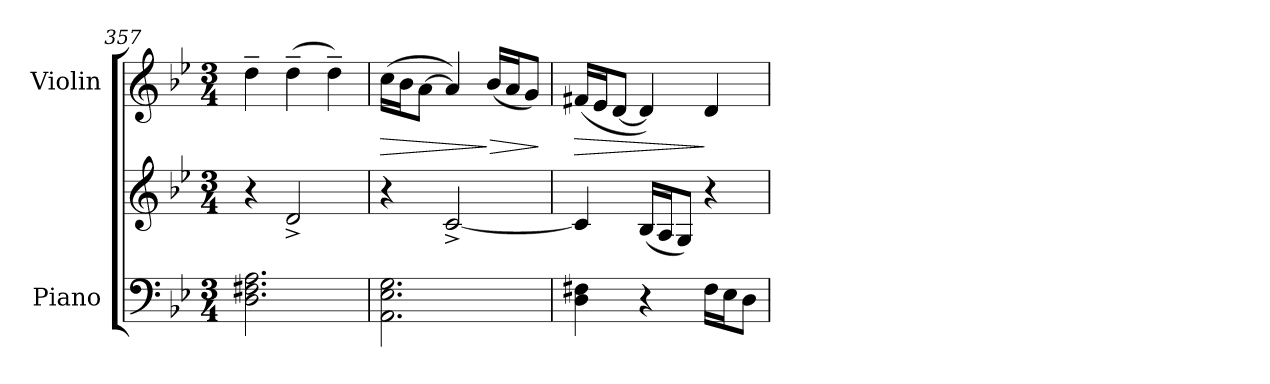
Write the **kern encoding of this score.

**kern	**kern	**kern	**dynam
*part2	*part2	*part1	*part1
*staff3	*staff2	*staff1	*staff1
*I"Piano	*	*I"Violin	*
*I'Pno.	*	*I'Vln.	*
*clefF4	*clefG2	*clefG2	*
*k[b-e-]	*k[b-e-]	*k[b-e-]	*
*M3/4	*M3/4	*M3/4	*
=357	=357	=357	=357
2.D\ 2.F#X\ 2.A\	4r	4dd~\	.
.	2d^/	(4dd~\	.
.	.	4dd~\)	.
=358	=358	=358	=358
!	!	!	!LO:HP:b
2.AA\ 2.E-\ 2.G\	4r	(16cc\LL	>
.	.	16b-\J	.
.	.	[8a\J	.
.	[2c^/	4a/])	.
!	!	!	!LO:HP:n=1:b
.	.	(16b-/LL	] >
.	.	16a/J	.
.	.	8g/J)	.
.	.	.	]
!!LO:PB:g=z
=359	=359	=359	=359
!	!	!	!LO:HP:b
4D\ 4F#X\	4c/]	(16f#X/LL	>
.	.	16e-/J	.
.	.	[8d/J	.
4r	(16B-/LL	4d/])	.
.	16A/J	.	.
.	8G/J)	.	.
16F#\LL	4r	4d/	]
16E-\J	.	.	.
8D\J	.	.	.
=	=	=	=
*-	*-	*-	*-
